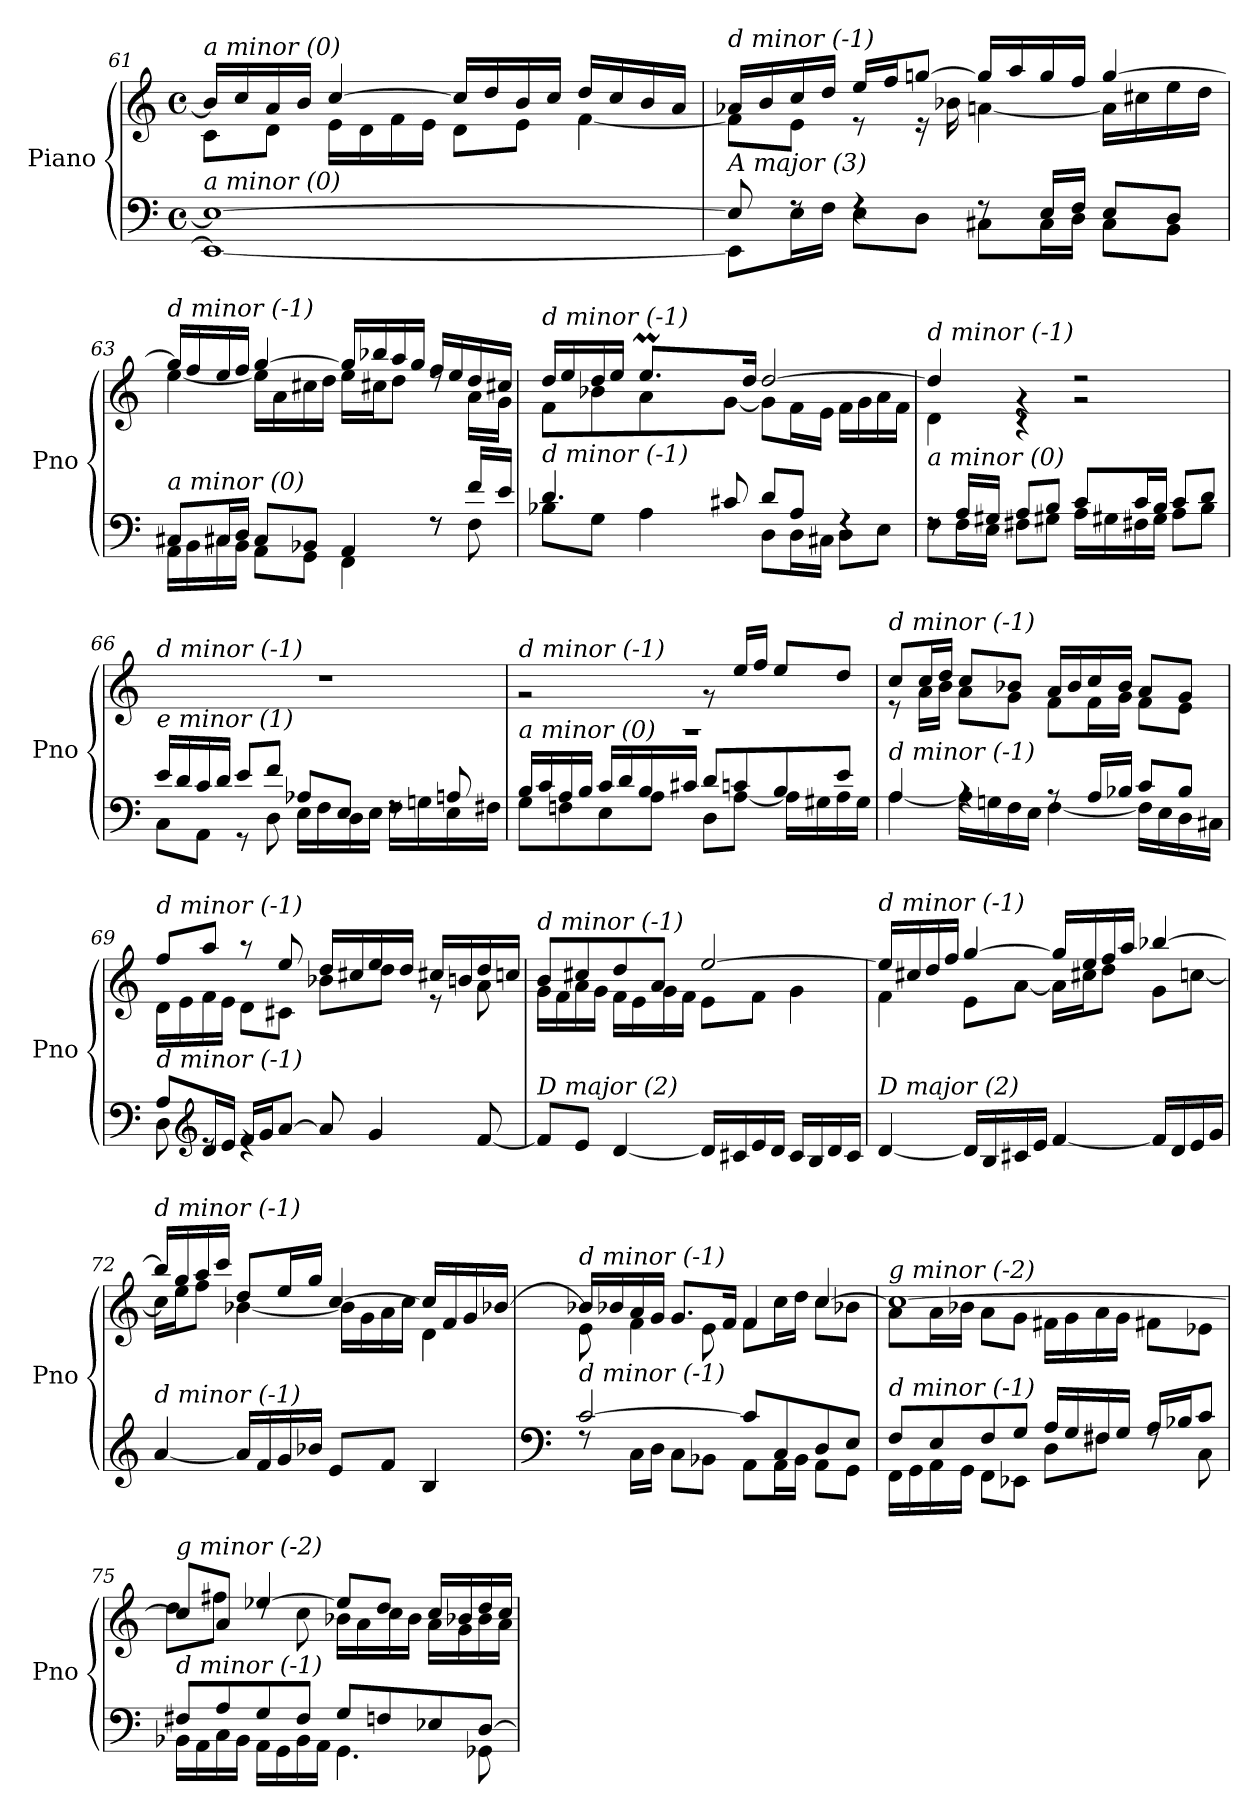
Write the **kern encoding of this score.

**kern	**kern
*part1	*part1
*staff2	*staff1
*I"Piano	*
*I'Pno	*
!!LO:LB:g=z
*clefF4	*clefG2
*k[]	*k[]
*M4/4	*M4/4
*met(c)	*met(c)
=61	=61
*^	*^
!	!	!LO:TX:i:t=a minor (0)	!
!LO:TX:i:t=a minor (0)	!	!	!
1E_	1EE_	16b/LL]	8c\L
.	.	16cc/	.
.	.	16a/	8d\J
.	.	16b/JJ	.
.	.	[4cc/	16e\LL
.	.	.	16d\
.	.	.	16f\
.	.	.	16e\JJ
.	.	16cc/LL]	8d\L
.	.	16dd/	.
.	.	16b/	8e\J
.	.	16cc/JJ	.
.	.	16dd/LL	[4f\
.	.	16cc/	.
.	.	16b/	.
.	.	16a/JJ	.
!!LO:LB:g=z	!!
=62	=62	=62	=62
!	!	!LO:TX:i:t=d minor (-1)	!
!LO:TX:i:t=A major (3)	!	!	!
8E/]	8EE\L]	16a-Xi/LL	8f\L]
.	.	16b/	.
8rF	16E\L	16cc/	8e\J
.	16F\JJ	16dd/JJ	.
4rF	8E\L	16ee/LL	8r
.	.	16ff/J	.
.	8D\J	[8ggn/J	16r
.	.	.	16b-X\
8rF	8C#X\L	16gg/LL]	[4a\
.	.	16aa/	.
16E/LL	16C#\L	16gg/	.
16F/JJ	16D\JJ	16ff/JJ	.
8E/L	8C#\L	[4gg/	16a\LL]
.	.	.	16cc#X\
8D/J	8BB\J	.	16ee\
.	.	.	16dd\JJ
=63	=63	=63	=63
!	!	!LO:TX:i:t=d minor (-1)	!
!LO:TX:i:t=a minor (0)	!	!	!
8C#X/L	16AA\LL	16gg/LL]	[4ee\
.	16BB\	16ff/	.
16C#X/L	16C#X\	16ee/	.
16D/JJ	16BB\JJ	16ff/JJ	.
8C#/L	8AA\L	[4gg/	16ee\LL]
.	.	.	16a\
8BB-X/J	8GG\J	.	16cc#X\
.	.	.	16dd\JJ
4AA/	4FF\	16gg/LL]	16ee\LL
.	.	16bb-X/	16cc#X\J
.	.	16aa/	8dd\J
.	.	16gg/JJ	.
8rF	8rF	16ff/LL	8rdd
.	.	16ee/	.
16f/LL	8F\	16dd/	16a\LL
16e/JJ	.	16cc#X/JJ	16g\JJ
!!LO:PB:g=z
=64	=64	=64	=64
*	*^	*	*^
!	!	!	!LO:TX:i:t=d minor (-1)	!	!
!LO:TX:i:t=d minor (-1)	!	!	!	!	!
4ryy	4.d/	8B-X\L	16dd/LL	8f\L	4ryy
.	.	.	16ee/	.	.
.	.	8G\J	16dd/	8b-X\	.
.	.	.	16ee/JJ	.	.
8.ryy	.	4A\	8.eem/L	8a\	32ffyy
.	.	.	.	.	32eeyy
.	.	.	.	.	32ffyy
.	.	.	.	.	16.eeyy
.	8c#X/	.	.	[8g\J	.
2ryy	.	.	16dd/Jk	.	2ryy
.	8d/L	8D\L	[2dd/	8g\L]	.
.	8A/J	16D\L	.	16f\L	.
.	.	16C#X\JJ	.	16e\JJ	.
.	4rF	8D\L	.	16f\LL	.
.	.	.	.	16g\	.
.	.	8E\J	.	16a\	.
16ryy	.	.	.	16f\JJ	16ryy
*	*v	*v	*	*	*
!!LO:LB:g=z
=65	=65	=65	=65	=65
!	!	!LO:TX:i:t=d minor (-1)	!	!
!LO:TX:i:t=a minor (0)	!	!	!	!
*	*	*	*v	*v
8rF	8F\L	4dd/]	4d\
16A/LL	16F\L	.	.
16G#X/JJ	16E\JJ	.	.
8A/L	8F#X\L	4rg	4r
8B/J	8G#X\J	.	.
8c/L	16A\LL	2rg	2rdd
.	16G#X\	.	.
16c/L	16F#X\	.	.
16B/JJ	16G#\JJ	.	.
8c/L	8A\L	.	.
8d/J	8B\J	.	.
*	*	*v	*v
=66	=66	=66
!	!	!LO:TX:i:t=d minor (-1)
!LO:TX:i:t=e minor (1)	!	!
16e/LL	8C\L	1rdd
16d/	.	.
16c/	8AA\J	.
16d/JJ	.	.
8e/L	8r	.
8f/J	8D\	.
8A-Xi/L	16E\LL	.
.	16F\	.
8E/J	16D\	.
.	16E\JJ	.
8rF	16F\LL	.
.	16Gn\	.
8A/	16E\	.
.	16F#X\JJ	.
!!LO:LB:g=z
=67	=67	=67
*	*	*^
!	!	!LO:TX:i:t=d minor (-1)	!
!LO:TX:i:t=a minor (0)	!	!	!
16B/LL	8G\L	1rA	2r
16c/	.	.	.
16A/	8Fn\	.	.
16B/JJ	.	.	.
16c/LL	8E\	.	.
16d/	.	.	.
16B/	8A\J	.	.
16c#X/JJ	.	.	.
8d/L	8D\L	.	8r
8cn/	[8A\J	.	16ee/LL
.	.	.	16ff/JJ
8B/	16A\LL]	.	8ee/L
.	16G#X\	.	.
8e/J	16A\	.	8dd/J
.	16G#\JJ	.	.
!!LO:LB:g=z	!!
=68	=68	=68	=68
!	!	!LO:TX:i:t=d minor (-1)	!
!LO:TX:i:t=d minor (-1)	!	!	!
4A/	[4A\	8cc/L	8r
.	.	16cc/L	16a\LL
.	.	16dd/JJ	16b\JJ
4rA	16A\LL]	8cc/L	8a\L
.	16Gn\	.	.
.	16F\	8b-X/J	8g\J
.	16E\JJ	.	.
8rA	[4F\	16a/LL	8f\L
.	.	16b-/	.
16A/LL	.	16cc/	16f\L
16B-X/JJ	.	16b-/JJ	16g\JJ
8c/L	16F\LL]	8a/L	8f\L
.	16E\	.	.
8B-/J	16D\	8g/J	8e\J
.	16C#X\JJ	.	.
=69	=69	=69	=69
*	*	*	*^
!	!	!LO:TX:i:t=d minor (-1)	!	!
!LO:TX:i:t=d minor (-1)	!	!	!	!
8A/L	8D\	8ff/L	16d\LL	2ryy
.	.	.	16e\	.
*clefG2	*	*	*	*
16d/L	8re	8aa/J	16f\	.
16e/JJ	.	.	16e\JJ	.
16f/LL	4re	8r	8d\L	.
16g/J	.	.	.	.
[8a/J	.	8ee/	8c#X\J	.
8a/]	2ryy	16dd/LL	8b-X\L	2ryy
.	.	16cc#X/	.	.
4g/	.	16ee/	8dd\J	.
.	.	16dd/JJ	.	.
.	.	16cc#X/LL	8r	.
.	.	16bn/	.	.
[8f/	.	16dd/	8a\	.
.	.	16ccn/JJ	.	.
*v	*v	*	*	*
*	*	*v	*v
!!LO:LB:g=z
=70	=70	=70
!	!LO:TX:i:t=d minor (-1)	!
!LO:TX:i:t=D major (2)	!	!
8f/L]	8b/L	16g\LL
.	.	16f\
8e/J	8cc#X/	16a\
.	.	16g\JJ
[4d/	8dd/	16f\LL
.	.	16e\
.	8a/J	16g\
.	.	16f\JJ
16d/LL]	[2ee/	8e\L
16c#X/	.	.
16e/	.	8f\J
16d/JJ	.	.
16c#/LL	.	4g\
16B/	.	.
16d/	.	.
16c#/JJ	.	.
!!LO:LB:g=z	!!
=71	=71	=71
!	!LO:TX:i:t=d minor (-1)	!
!LO:TX:i:t=D major (2)	!	!
[4d/	16ee/LL]	4f\
.	16cc#X/	.
.	16dd/	.
.	16ff/JJ	.
16d/LL]	[4gg/	8e\L
16B/	.	.
16c#X/	.	[8a\J
16e/JJ	.	.
[4f/	16gg/LL]	16a\LL]
.	16ee/	16cc#X\J
.	16ff/	8dd\J
.	16aa/JJ	.
16f/LL]	[4bb-X/	8g\L
16d/	.	.
16e/	.	[8ccn\J
16g/JJ	.	.
=72	=72	=72
!	!LO:TX:i:t=d minor (-1)	!
!LO:TX:i:t=d minor (-1)	!	!
[4a/	16bb-/LL]	16cc\LL]
.	16gg/	16ee\J
.	16aa/	8ff\J
.	16ccc/JJ	.
16a/LL]	8dd/L	[4b-X\
16f/	.	.
16g/	16ee/L	.
16b-X/JJ	16gg/JJ	.
8e/L	[4cc/	16b-\LL]
.	.	16g\
8f/J	.	16a\
.	.	16cc\JJ
4B/	16cc/LL]	4d\
.	16f/	.
.	16g/	.
.	[16b-X/JJ	.
!!LO:PB:g=z	!!
=73	=73	=73
*clefF4	*	*
*^	*	*
!	!	!LO:TX:i:t=d minor (-1)	!
!LO:TX:i:t=d minor (-1)	!	!	!
[2c/	8rF	16b-X/LL]	8e\
.	.	16b-X/	.
.	16C\LL	16a/	4f\
.	16D\JJ	16g/JJ	.
.	8C\L	8.g/L	.
.	8BB-X\J	.	8e\
.	.	16f/Jk	.
8c/L]	8AA\L	4f/	8f\L
8C/	16AA\L	.	16cc\L
.	16BB-\JJ	.	16dd\JJ
8D/	8AA\L	[4cc/	8cc\L
8E/J	8GG\J	.	8b-X\J
!!LO:LB:g=z	!!
=74	=74	=74	=74
!	!	!LO:TX:i:t=g minor (-2)	!
!LO:TX:i:t=d minor (-1)	!	!	!
8F/L	16FF\LL	1cc_	8a\L
.	16GG\	.	.
8E/	16AA\	.	16a\L
.	16GG\JJ	.	16b-X\JJ
8F/	8FF\L	.	8a\L
8G/J	8EE-X\J	.	8g\J
16A/LL	8D\L	.	16f#X\LL
16G/	.	.	16g\
16F#X/	8F#X\J	.	16a\
16G/JJ	.	.	16g\JJ
16A/LL	8rF	.	8f#X\L
16B-X/J	.	.	.
8c/J	8C\	.	8e-X\J
=75	=75	=75	=75
!	!	!LO:TX:i:t=g minor (-2)	!
!LO:TX:i:t=d minor (-1)	!	!	!
8F#X/L	16BB-X\LL	8cc/L]	8dd\L
.	16AA\	.	.
8A/	16C\	8a/J	8ff#X\J
.	16BB-\JJ	.	.
8G/	16AA\LL	[4ee-X/	8rdd
.	16GG\	.	.
8F#/J	16BB-\	.	8cc\
.	16AA\JJ	.	.
8G/L	4.GG\	8ee-/L]	16b-X\LL
.	.	.	16a\
8Fn/	.	8dd/J	16cc\
.	.	.	16b-\JJ
8E-X/	.	16cc/LL	16a\LL
.	.	16b-X/	16g\
[8D/J	8GG-Xi\	16dd/	16b-\
.	.	16cc/JJ	16a\JJ
*v	*v	*	*
*	*v	*v
=	=
*-	*-
